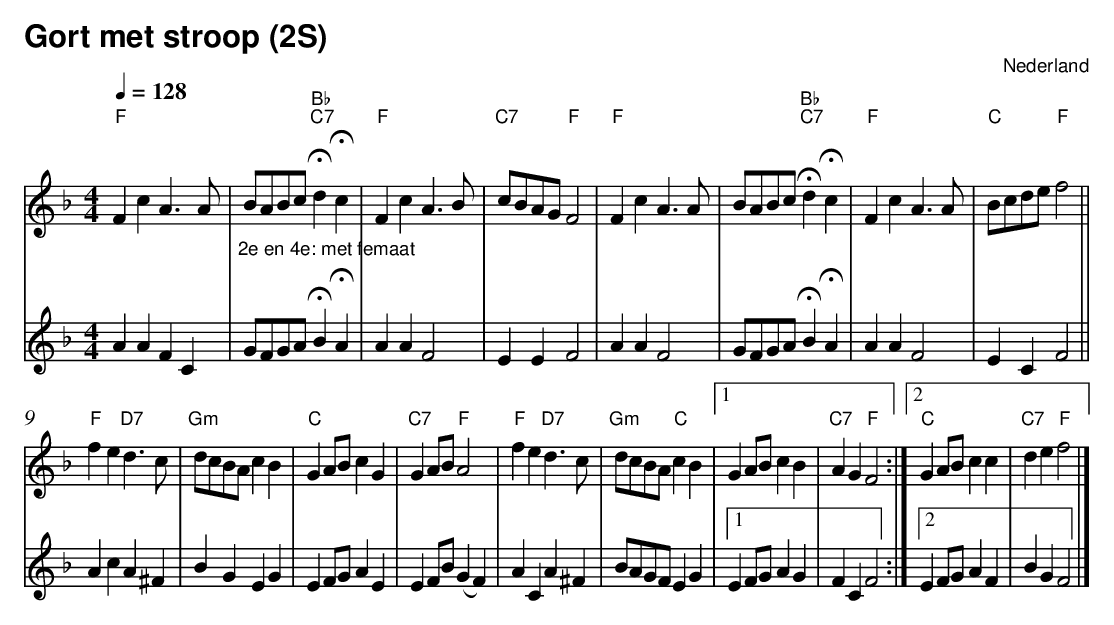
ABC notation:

X:1
T:Gort met stroop (2S)
O:Nederland
M:4/4
L:1/4
Q:1/4=128
K:F
V:1 clef=treble
"F" FcA>A|"_2e en 4e: met femaat"B/A/B/c/"Bb" !fermata! "C7" d!fermata!c|"F"FcA>B|"C7"c/B/A/G/"F"F2|
"F" FcA>A|B/A/B/c/"Bb" !fermata! "C7" d!fermata!c|"F"FcA>A|"C"B/c/d/e/"F"f2||$
"F" fe"D7"d>c|"Gm"d/c/B/A/cB|"C"GA/B/cG|"C7"GA/B/"F"A2|"F"fe"D7"d>c|
"Gm"d/c/B/A/"C"cB|1 GA/B/cB|
"C7"AG"F"F2:|2"C"GA/B/cc|"C7"de"F"f2|]
V:2 clef=treble
AAFC|G/F/G/A/!fermata!B!fermata!A|AAF2|EEF2|AAF2|G/F/G/A/!fermata!B!fermata!A|
AAF2|ECF2||
AcA^F|BGEG|EF/G/AE|EF/B/(GF)|ACA^F|B/A/G/F/EG|1EF/G/AG|FCF2:|2EF/G/AF|BGF2|]
